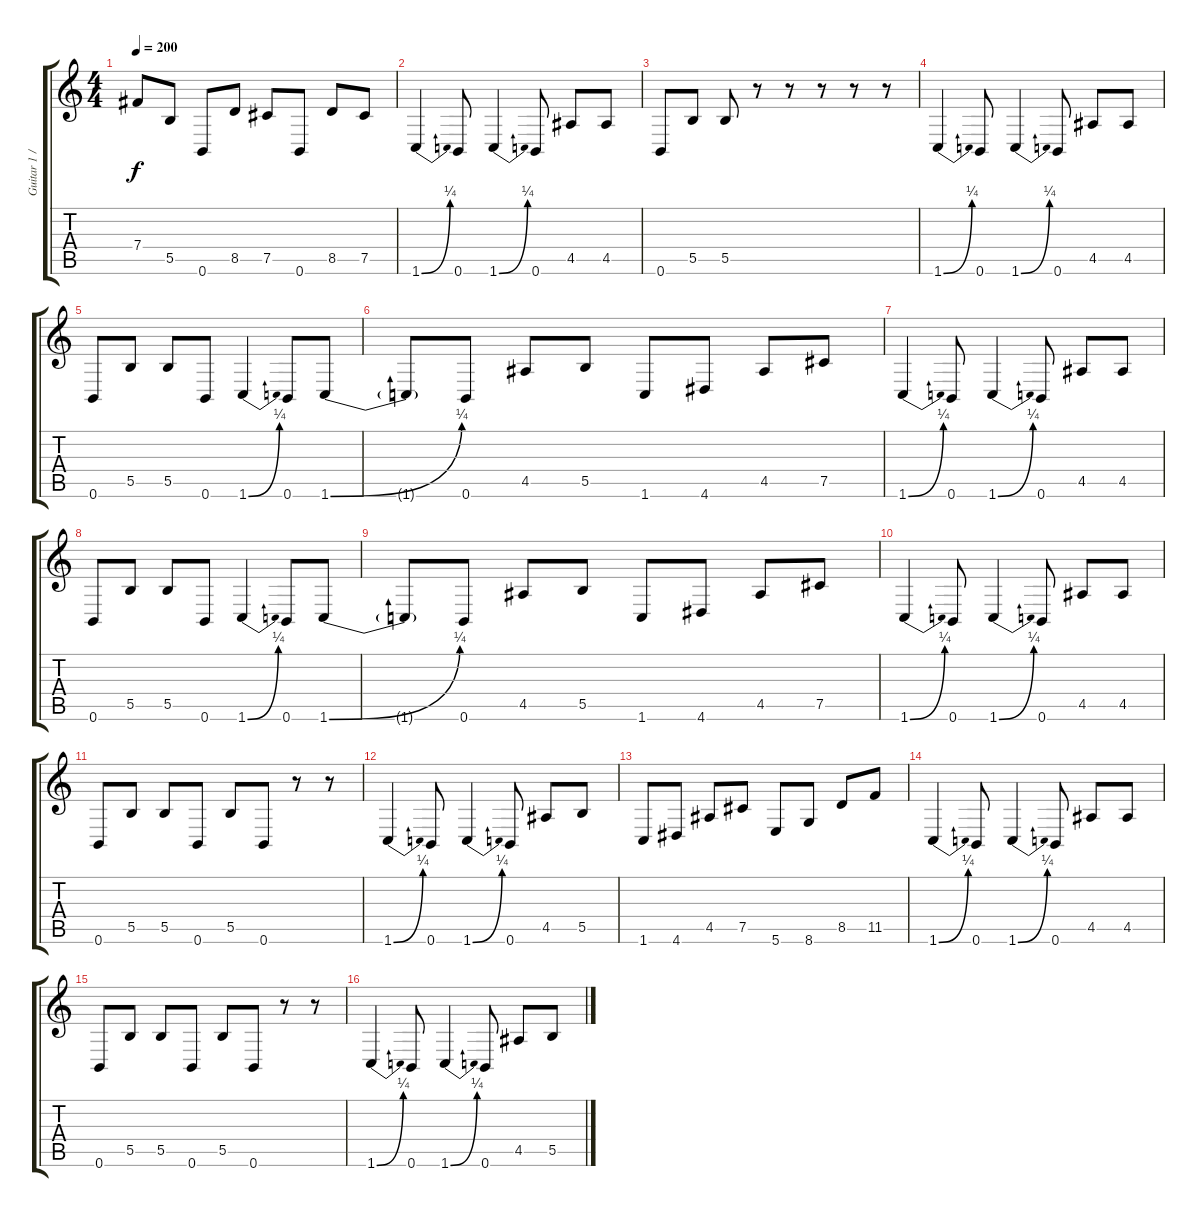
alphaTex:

\track ("Guitar 1 / Solo" "Guitar 1 /") {instrument distortionguitar}
\staff {score tabs}
\tuning (Db4 Ab3 E3 B2 Gb2 B1) {hide}
\ts (4 4)
\tempo 200
\clef g2
\ks c
7.4.8{dy f} 5.5.8 0.6.8 8.5.8 7.5.8 0.6.8 8.5.8 7.5.8 |
1.6{be (bend 0 0 60 1)}.4 0.6.8 1.6{be (bend 0 0 60 1)}.4 0.6.8 4.5.8 4.5.8 |
0.6.8 5.5.8 5.5.8 r.8 r.8 r.8 r.8 r.8 |
1.6{be (bend 0 0 60 1)}.4 0.6.8 1.6{be (bend 0 0 60 1)}.4 0.6.8 4.5.8 4.5.8 |
0.6.8 5.5.8 5.5.8 0.6.8 1.6{be (bend 0 0 60 1)}.4 0.6.8 1.6{be (bend 0 0 60 1)}.8 |
1.6{t}.8 0.6.8 4.5.8 5.5.8 1.6.8 4.6.8 4.5.8 7.5.8 |
1.6{be (bend 0 0 60 1)}.4 0.6.8 1.6{be (bend 0 0 60 1)}.4 0.6.8 4.5.8 4.5.8 |
0.6.8 5.5.8 5.5.8 0.6.8 1.6{be (bend 0 0 60 1)}.4 0.6.8 1.6{be (bend 0 0 60 1)}.8 |
1.6{t}.8 0.6.8 4.5.8 5.5.8 1.6.8 4.6.8 4.5.8 7.5.8 |
1.6{be (bend 0 0 60 1)}.4 0.6.8 1.6{be (bend 0 0 60 1)}.4 0.6.8 4.5.8 4.5.8 |
0.6.8 5.5.8 5.5.8 0.6.8 5.5.8 0.6.8 r.8 r.8 |
1.6{be (bend 0 0 60 1)}.4 0.6.8 1.6{be (bend 0 0 60 1)}.4 0.6.8 4.5.8 5.5.8 |
1.6.8 4.6.8 4.5.8 7.5.8 5.6.8 8.6.8 8.5.8 11.5.8 |
1.6{be (bend 0 0 60 1)}.4 0.6.8 1.6{be (bend 0 0 60 1)}.4 0.6.8 4.5.8 4.5.8 |
0.6.8 5.5.8 5.5.8 0.6.8 5.5.8 0.6.8 r.8 r.8 |
1.6{be (bend 0 0 60 1)}.4 0.6.8 1.6{be (bend 0 0 60 1)}.4 0.6.8 4.5.8 5.5.8
